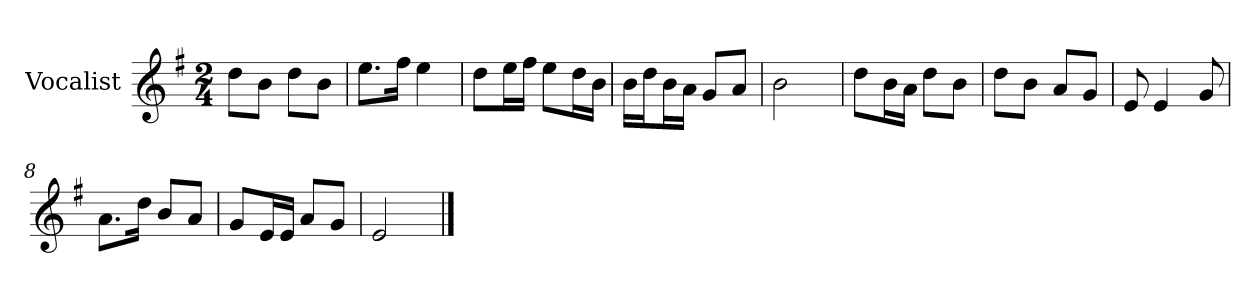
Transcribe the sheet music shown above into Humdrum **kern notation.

**kern
*part1
*staff1
*I"Vocalist
*k[f#]
*G:
*M2/4
=
8ddL
8bJ
8ddL
8bJ
=1
8.eeL
16ff#Jk
4ee
=2
8ddL
16eeL
16ff#JJ
8eeL
16ddL
16bJJ
=3
16bLL
16ddJ
16bL
16aJJ
8gL
8aJ
=4
2b
=5
8ddL
16bL
16aJJ
8ddL
8bJ
=6
8ddL
8bJ
8aL
8gJ
=7
8e
4e
8g
=8
8.aL
16ddJk
8bL
8aJ
=9
8gL
16eL
16eJJ
8aL
8gJ
=10
2e
==
*-
